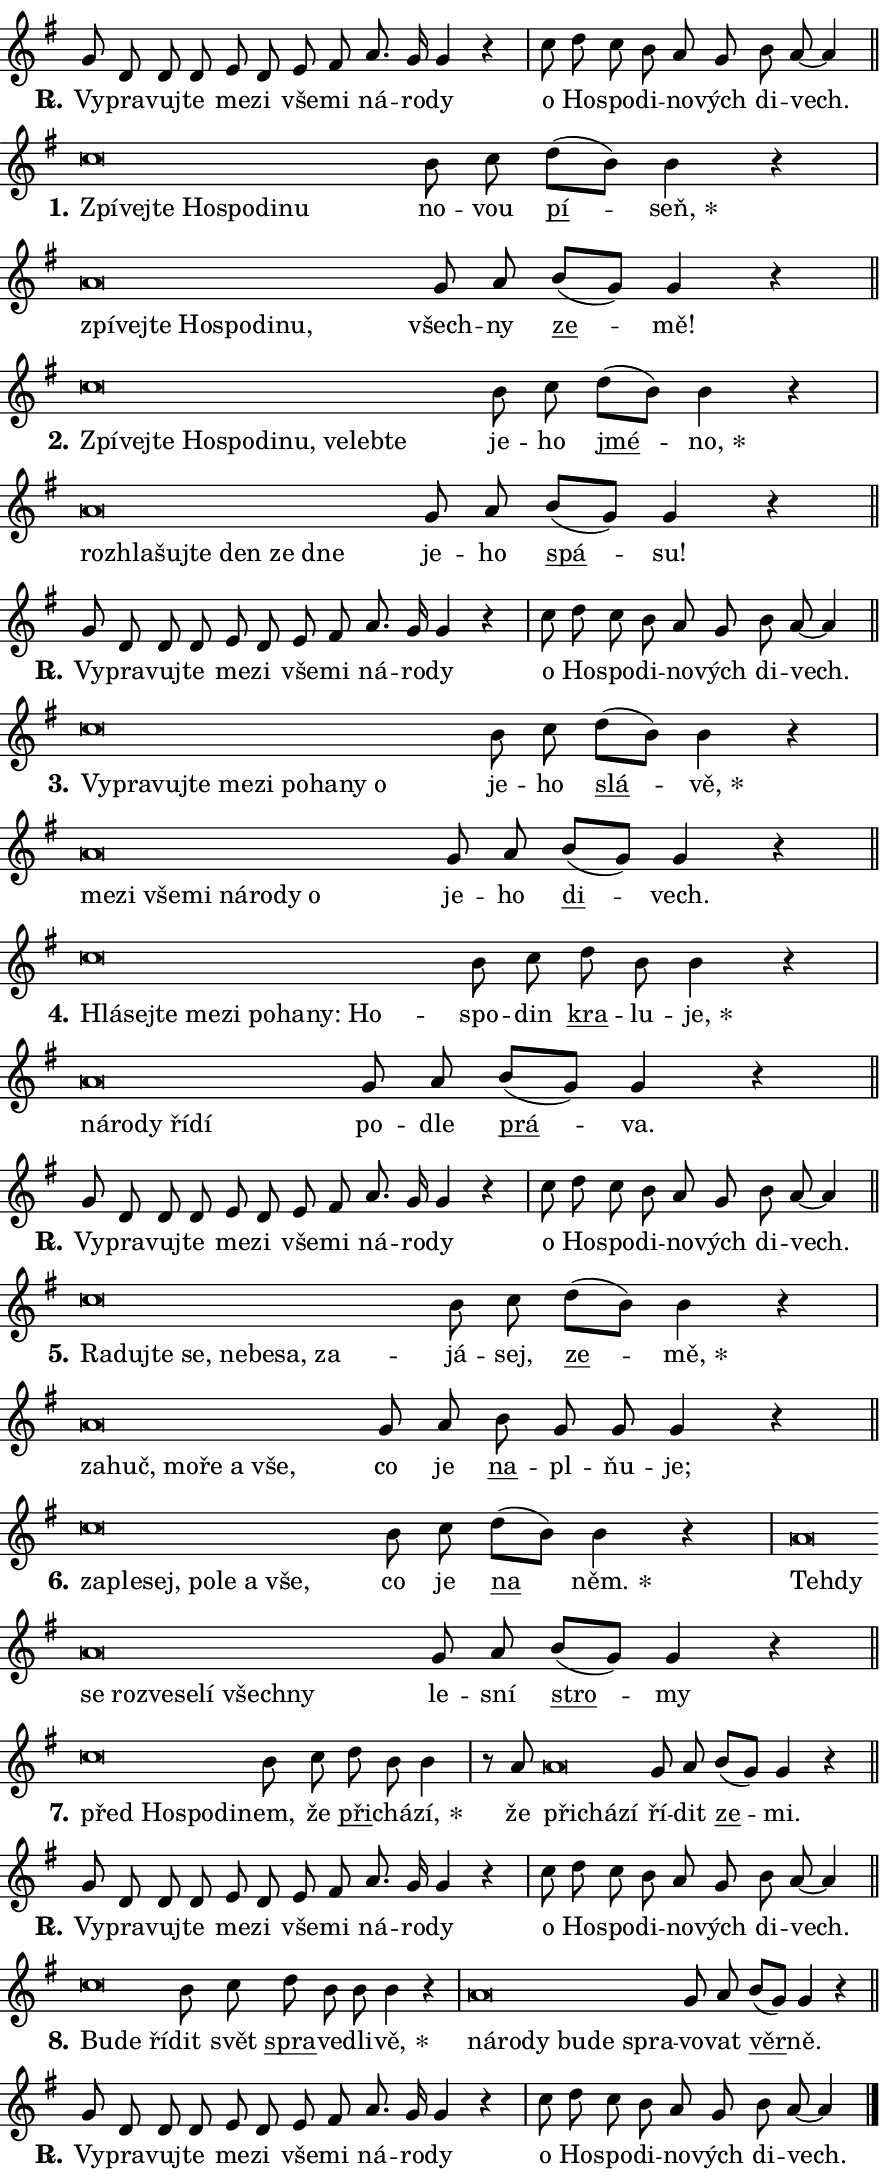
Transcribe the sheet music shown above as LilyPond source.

\version "2.24.0"
\header { tagline = "" }
\paper {
  indent = 0\cm
  top-margin = 0\cm
  right-margin = 0.13\cm % to fit lyric hyphens
  bottom-margin = 0\cm
  left-margin = 0\cm
  paper-width = 15\cm
  page-breaking = #ly:one-page-breaking
  system-system-spacing.basic-distance = #11
  score-system-spacing.basic-distance = #11
  ragged-last = ##f
}


%% Author: Thomas Morley
%% https://lists.gnu.org/archive/html/lilypond-user/2020-05/msg00002.html
#(define (line-position grob)
"Returns position of @var[grob} in current system:
   @code{'start}, if at first time-step
   @code{'end}, if at last time-step
   @code{'middle} otherwise
"
  (let* ((col (ly:item-get-column grob))
         (ln (ly:grob-object col 'left-neighbor))
         (rn (ly:grob-object col 'right-neighbor))
         (col-to-check-left (if (ly:grob? ln) ln col))
         (col-to-check-right (if (ly:grob? rn) rn col))
         (break-dir-left
           (and
             (ly:grob-property col-to-check-left 'non-musical #f)
             (ly:item-break-dir col-to-check-left)))
         (break-dir-right
           (and
             (ly:grob-property col-to-check-right 'non-musical #f)
             (ly:item-break-dir col-to-check-right))))
        (cond ((eqv? 1 break-dir-left) 'start)
              ((eqv? -1 break-dir-right) 'end)
              (else 'middle))))

#(define (tranparent-at-line-position vctor)
  (lambda (grob)
  "Relying on @code{line-position} select the relevant enry from @var{vctor}.
Used to determine transparency,"
    (case (line-position grob)
      ((end) (not (vector-ref vctor 0)))
      ((middle) (not (vector-ref vctor 1)))
      ((start) (not (vector-ref vctor 2))))))

noteHeadBreakVisibility =
#(define-music-function (break-visibility)(vector?)
"Makes @code{NoteHead}s transparent relying on @var{break-visibility}"
#{
  \override NoteHead.transparent =
    #(tranparent-at-line-position break-visibility)
#})

#(define delete-ledgers-for-transparent-note-heads
  (lambda (grob)
    "Reads whether a @code{NoteHead} is transparent.
If so this @code{NoteHead} is removed from @code{'note-heads} from
@var{grob}, which is supposed to be @code{LedgerLineSpanner}.
As a result ledgers are not printed for this @code{NoteHead}"
    (let* ((nhds-array (ly:grob-object grob 'note-heads))
           (nhds-list
             (if (ly:grob-array? nhds-array)
                 (ly:grob-array->list nhds-array)
                 '()))
           ;; Relies on the transparent-property being done before
           ;; Staff.LedgerLineSpanner.after-line-breaking is executed.
           ;; This is fragile ...
           (to-keep
             (remove
               (lambda (nhd)
                 (ly:grob-property nhd 'transparent #f))
               nhds-list)))
      ;; TODO find a better method to iterate over grob-arrays, similiar
      ;; to filter/remove etc for lists
      ;; For now rebuilt from scratch
      (set! (ly:grob-object grob 'note-heads)  '())
      (for-each
        (lambda (nhd)
          (ly:pointer-group-interface::add-grob grob 'note-heads nhd))
        to-keep))))

squashNotes = {
  \override NoteHead.X-extent = #'(-0.2 . 0.2)
  \override NoteHead.Y-extent = #'(-0.75 . 0)
  \override NoteHead.stencil =
    #(lambda (grob)
       (let ((pos (ly:grob-property grob 'staff-position)))
         (begin
           (if (< pos -7) (display "ERROR: Lower brevis then expected\n") (display ""))
           (if (<= pos -6) ly:text-interface::print ly:note-head::print))))
}
unSquashNotes = {
  \revert NoteHead.X-extent
  \revert NoteHead.Y-extent
  \revert NoteHead.stencil
}

hideNotes = \noteHeadBreakVisibility #begin-of-line-visible
unHideNotes = \noteHeadBreakVisibility #all-visible

% work-around for resetting accidentals
% https://lilypond.org/doc/v2.23/Documentation/notation/displaying-rhythms#unmetered-music
cadenzaMeasure = {
  \cadenzaOff
  \partial 1024 s1024
  \cadenzaOn
}

#(define-markup-command (accent layout props text) (markup?)
  "Underline accented syllable"
  (interpret-markup layout props
    #{\markup \override #'(offset . 4.3) \underline { #text }#}))

responsum = \markup \concat {
  "R" \hspace #-1.05 \path #0.1 #'((moveto 0 0.07) (lineto 0.9 0.8)) \hspace #0.05 "."
}

spaceSize = #0.6828661417322834 % exact space size for TeX Gyre Schola

\layout {
  \context {
    \Staff
    \remove "Time_signature_engraver"
    \override LedgerLineSpanner.after-line-breaking = #delete-ledgers-for-transparent-note-heads
  }
  \context {
    \Lyrics {
      \override LyricSpace.minimum-distance = \spaceSize
      \override LyricText.font-name = #"TeX Gyre Schola"
      \override LyricText.font-size = 1
      \override StanzaNumber.font-name = #"TeX Gyre Schola Bold"
      \override StanzaNumber.font-size = 1
    }
  }
  \context {
    \Score 
    \override NoteHead.text =
      #(lambda (grob) 
        (let ((pos (ly:grob-property grob 'staff-position)))
          #{\markup {
            \combine
              \halign #-0.55 \raise #(if (= pos -6) 0 0.5) \override #'(thickness . 2) \draw-line #'(3.2 . 0)
              \musicglyph "noteheads.sM1"
          }#}))
  }
}

% magnetic-lyrics.ily
%
%   written by
%     Jean Abou Samra <jean@abou-samra.fr>
%     Werner Lemberg <wl@gnu.org>
%
%   adapted by
%     Jiri Hon <jiri.hon@gmail.com>
%
% Version 2022-Apr-15

% https://www.mail-archive.com/lilypond-user@gnu.org/msg149350.html

#(define (Left_hyphen_pointer_engraver context)
   "Collect syllable-hyphen-syllable occurrences in lyrics and store
them in properties.  This engraver only looks to the left.  For
example, if the lyrics input is @code{foo -- bar}, it does the
following.

@itemize @bullet
@item
Set the @code{text} property of the @code{LyricHyphen} grob between
@q{foo} and @q{bar} to @code{foo}.

@item
Set the @code{left-hyphen} property of the @code{LyricText} grob with
text @q{foo} to the @code{LyricHyphen} grob between @q{foo} and
@q{bar}.
@end itemize

Use this auxiliary engraver in combination with the
@code{lyric-@/text::@/apply-@/magnetic-@/offset!} hook."
   (let ((hyphen #f)
         (text #f))
     (make-engraver
      (acknowledgers
       ((lyric-syllable-interface engraver grob source-engraver)
        (set! text grob)))
      (end-acknowledgers
       ((lyric-hyphen-interface engraver grob source-engraver)
        ;(when (not (grob::has-interface grob 'lyric-space-interface))
          (set! hyphen grob)));)
      ((stop-translation-timestep engraver)
       (when (and text hyphen)
         (ly:grob-set-object! text 'left-hyphen hyphen))
       (set! text #f)
       (set! hyphen #f)))))

#(define (lyric-text::apply-magnetic-offset! grob)
   "If the space between two syllables is less than the value in
property @code{LyricText@/.details@/.squash-threshold}, move the right
syllable to the left so that it gets concatenated with the left
syllable.

Use this function as a hook for
@code{LyricText@/.after-@/line-@/breaking} if the
@code{Left_@/hyphen_@/pointer_@/engraver} is active."
   (let ((hyphen (ly:grob-object grob 'left-hyphen #f)))
     (when hyphen
       (let ((left-text (ly:spanner-bound hyphen LEFT)))
         (when (grob::has-interface left-text 'lyric-syllable-interface)
           (let* ((common (ly:grob-common-refpoint grob left-text X))
                  (this-x-ext (ly:grob-extent grob common X))
                  (left-x-ext
                   (begin
                     ;; Trigger magnetism for left-text.
                     (ly:grob-property left-text 'after-line-breaking)
                     (ly:grob-extent left-text common X)))
                  ;; `delta` is the gap width between two syllables.
                  (delta (- (interval-start this-x-ext)
                            (interval-end left-x-ext)))
                  (details (ly:grob-property grob 'details))
                  (threshold (assoc-get 'squash-threshold details 0.2)))
             (when (< delta threshold)
               (let* (;; We have to manipulate the input text so that
                      ;; ligatures crossing syllable boundaries are not
                      ;; disabled.  For languages based on the Latin
                      ;; script this is essentially a beautification.
                      ;; However, for non-Western scripts it can be a
                      ;; necessity.
                      (lt (ly:grob-property left-text 'text))
                      (rt (ly:grob-property grob 'text))
                      (is-space (grob::has-interface hyphen 'lyric-space-interface))
                      (space (if is-space " " ""))
                      (extra-delta (if is-space spaceSize 0))
                      ;; Append new syllable.
                      (ltrt-space (if (and (string? lt) (string? rt))
                                (string-append lt space rt)
                                (make-concat-markup (list lt space rt))))
                      ;; Right-align `ltrt` to the right side.
                      (ltrt-space-markup (grob-interpret-markup
                               grob
                               (make-translate-markup
                                (cons (interval-length this-x-ext) 0)
                                (make-right-align-markup ltrt-space)))))
                 (begin
                   ;; Don't print `left-text`.
                   (ly:grob-set-property! left-text 'stencil #f)
                   ;; Set text and stencil (which holds all collected
                   ;; syllables so far) and shift it to the left.
                   (ly:grob-set-property! grob 'text ltrt-space)
                   (ly:grob-set-property! grob 'stencil ltrt-space-markup)
                   (ly:grob-translate-axis! grob (- (- delta extra-delta)) X))))))))))


#(define (lyric-hyphen::displace-bounds-first grob)
   ;; Make very sure this callback isn't triggered too early.
   (let ((left (ly:spanner-bound grob LEFT))
         (right (ly:spanner-bound grob RIGHT)))
     (ly:grob-property left 'after-line-breaking)
     (ly:grob-property right 'after-line-breaking)
     (ly:lyric-hyphen::print grob)))

squashThreshold = #0.4

\layout {
  \context {
    \Lyrics
    \consists #Left_hyphen_pointer_engraver
    \override LyricText.after-line-breaking =
      #lyric-text::apply-magnetic-offset!
    \override LyricHyphen.stencil = #lyric-hyphen::displace-bounds-first
    \override LyricText.details.squash-threshold = \squashThreshold
    \override LyricHyphen.minimum-distance = 0
    \override LyricHyphen.minimum-length = \squashThreshold
  }
}

squashText = \override LyricText.details.squash-threshold = 9999
unSquashText = \override LyricText.details.squash-threshold = \squashThreshold

leftText = \override LyricText.self-alignment-X = #LEFT
unLeftText = \revert LyricText.self-alignment-X

starOffset = #(lambda (grob) 
                (let ((x_offset (ly:self-alignment-interface::aligned-on-x-parent grob)))
                  (if (= x_offset 0) 0 (+ x_offset 1.2))))

star = #(define-music-function (syllable)(string?)
"Append star separator at the end of a syllable"
#{
  \once \override LyricText.X-offset = #starOffset
  \lyricmode { \markup {
    #syllable
    \override #'((font-name . "TeX Gyre Schola Bold")) \hspace #0.2 \lower #0.65 \larger "*"
  } }
#})

starAccent = #(define-music-function (syllable)(string?)
"Append star separator at the end of a syllable and make accent"
#{
  \once \override LyricText.X-offset = #starOffset
  \lyricmode { \markup {
    \accent #syllable
    \override #'((font-name . "TeX Gyre Schola Bold")) \hspace #0.2 \lower #0.65 \larger "*"
  } }
#})

breath = #(define-music-function (syllable)(string?)
"Append breathing indicator at the end of a syllable"
#{
  \lyricmode { \markup { #syllable "+" } }
#})

optionalBreath = #(define-music-function (syllable)(string?)
"Append optional breathing indicator at the end of a syllable"
#{
  \lyricmode { \markup { #syllable "(+)" } }
#})


\score {
    <<
        \new Voice = "melody" { \cadenzaOn \key g \major \relative { g'8 d d d e d e fis \bar "" a8. g16 g4 r \cadenzaMeasure \bar "|" c8 d c b \bar "" a g b a~ a4 \cadenzaMeasure \bar "||" \break } }
        \new Lyrics \lyricsto "melody" { \lyricmode { \set stanza = \responsum
Vy -- pra -- vuj -- te me -- zi vše -- mi ná -- ro -- dy o Ho -- spo -- di -- no -- vých di -- vech. } }
    >>
    \layout {}
}

\score {
    <<
        \new Voice = "melody" { \cadenzaOn \key g \major \relative { \squashNotes c''\breve*1/16 \hideNotes \breve*1/16 \bar "" \breve*1/16 \bar "" \breve*1/16 \bar "" \breve*1/16 \bar "" \breve*1/16 \breve*1/16 \bar "" \unHideNotes \unSquashNotes b8 c \bar "" d[( b)] b4 r \cadenzaMeasure \bar "|" \squashNotes a\breve*1/16 \hideNotes \breve*1/16 \bar "" \breve*1/16 \bar "" \breve*1/16 \bar "" \breve*1/16 \bar "" \breve*1/16 \breve*1/16 \bar "" \unHideNotes \unSquashNotes g8 a \bar "" b[( g)] g4 r \cadenzaMeasure \bar "||" \break } }
        \new Lyrics \lyricsto "melody" { \lyricmode { \set stanza = "1."
\leftText Zpí -- \squashText vej -- te Ho -- spo -- di -- nu \unLeftText \unSquashText no -- vou \markup \accent pí -- \star seň, \leftText zpí -- \squashText vej -- te Ho -- spo -- di -- nu, \unLeftText \unSquashText všech -- ny \markup \accent ze -- mě! } }
    >>
    \layout {}
}

\score {
    <<
        \new Voice = "melody" { \cadenzaOn \key g \major \relative { \squashNotes c''\breve*1/16 \hideNotes \breve*1/16 \bar "" \breve*1/16 \bar "" \breve*1/16 \bar "" \breve*1/16 \bar "" \breve*1/16 \bar "" \breve*1/16 \bar "" \breve*1/16 \bar "" \breve*1/16 \breve*1/16 \bar "" \unHideNotes \unSquashNotes b8 c \bar "" d[( b)] b4 r \cadenzaMeasure \bar "|" \squashNotes a\breve*1/16 \hideNotes \breve*1/16 \bar "" \breve*1/16 \bar "" \breve*1/16 \bar "" \breve*1/16 \bar "" \breve*1/16 \breve*1/16 \bar "" \unHideNotes \unSquashNotes g8 a \bar "" b[( g)] g4 r \cadenzaMeasure \bar "||" \break } }
        \new Lyrics \lyricsto "melody" { \lyricmode { \set stanza = "2."
\leftText Zpí -- \squashText vej -- te Ho -- spo -- di -- nu, ve -- leb -- te \unLeftText \unSquashText je -- ho \markup \accent jmé -- \star no, \leftText roz -- \squashText hla -- šuj -- te den ze dne \unLeftText \unSquashText je -- ho \markup \accent spá -- su! } }
    >>
    \layout {}
}

\score {
    <<
        \new Voice = "melody" { \cadenzaOn \key g \major \relative { g'8 d d d e d e fis \bar "" a8. g16 g4 r \cadenzaMeasure \bar "|" c8 d c b \bar "" a g b a~ a4 \cadenzaMeasure \bar "||" \break } }
        \new Lyrics \lyricsto "melody" { \lyricmode { \set stanza = \responsum
Vy -- pra -- vuj -- te me -- zi vše -- mi ná -- ro -- dy o Ho -- spo -- di -- no -- vých di -- vech. } }
    >>
    \layout {}
}

\score {
    <<
        \new Voice = "melody" { \cadenzaOn \key g \major \relative { \squashNotes c''\breve*1/16 \hideNotes \breve*1/16 \bar "" \breve*1/16 \bar "" \breve*1/16 \bar "" \breve*1/16 \bar "" \breve*1/16 \bar "" \breve*1/16 \bar "" \breve*1/16 \bar "" \breve*1/16 \breve*1/16 \bar "" \unHideNotes \unSquashNotes b8 c \bar "" d[( b)] b4 r \cadenzaMeasure \bar "|" \squashNotes a\breve*1/16 \hideNotes \breve*1/16 \bar "" \breve*1/16 \bar "" \breve*1/16 \bar "" \breve*1/16 \bar "" \breve*1/16 \bar "" \breve*1/16 \breve*1/16 \bar "" \unHideNotes \unSquashNotes g8 a \bar "" b[( g)] g4 r \cadenzaMeasure \bar "||" \break } }
        \new Lyrics \lyricsto "melody" { \lyricmode { \set stanza = "3."
\leftText Vy -- \squashText pra -- vuj -- te me -- zi po -- ha -- ny o \unLeftText \unSquashText je -- ho \markup \accent slá -- \star vě, \leftText me -- \squashText zi vše -- mi ná -- ro -- dy o \unLeftText \unSquashText je -- ho \markup \accent di -- vech. } }
    >>
    \layout {}
}

\score {
    <<
        \new Voice = "melody" { \cadenzaOn \key g \major \relative { \squashNotes c''\breve*1/16 \hideNotes \breve*1/16 \bar "" \breve*1/16 \bar "" \breve*1/16 \bar "" \breve*1/16 \bar "" \breve*1/16 \bar "" \breve*1/16 \bar "" \breve*1/16 \breve*1/16 \bar "" \unHideNotes \unSquashNotes b8 c \bar "" d b b4 r \cadenzaMeasure \bar "|" \squashNotes a\breve*1/16 \hideNotes \breve*1/16 \bar "" \breve*1/16 \bar "" \breve*1/16 \breve*1/16 \bar "" \unHideNotes \unSquashNotes g8 a \bar "" b[( g)] g4 r \cadenzaMeasure \bar "||" \break } }
        \new Lyrics \lyricsto "melody" { \lyricmode { \set stanza = "4."
\leftText Hlá -- \squashText sej -- te me -- zi po -- ha -- ny: Ho -- \unLeftText \unSquashText spo -- din \markup \accent kra -- lu -- \star je, \leftText ná -- \squashText ro -- dy ří -- dí \unLeftText \unSquashText po -- dle \markup \accent prá -- va. } }
    >>
    \layout {}
}

\score {
    <<
        \new Voice = "melody" { \cadenzaOn \key g \major \relative { g'8 d d d e d e fis \bar "" a8. g16 g4 r \cadenzaMeasure \bar "|" c8 d c b \bar "" a g b a~ a4 \cadenzaMeasure \bar "||" \break } }
        \new Lyrics \lyricsto "melody" { \lyricmode { \set stanza = \responsum
Vy -- pra -- vuj -- te me -- zi vše -- mi ná -- ro -- dy o Ho -- spo -- di -- no -- vých di -- vech. } }
    >>
    \layout {}
}

\score {
    <<
        \new Voice = "melody" { \cadenzaOn \key g \major \relative { \squashNotes c''\breve*1/16 \hideNotes \breve*1/16 \bar "" \breve*1/16 \bar "" \breve*1/16 \bar "" \breve*1/16 \bar "" \breve*1/16 \bar "" \breve*1/16 \breve*1/16 \bar "" \unHideNotes \unSquashNotes b8 c \bar "" d[( b)] b4 r \cadenzaMeasure \bar "|" \squashNotes a\breve*1/16 \hideNotes \breve*1/16 \bar "" \breve*1/16 \bar "" \breve*1/16 \bar "" \breve*1/16 \breve*1/16 \bar "" \unHideNotes \unSquashNotes g8 a \bar "" b g g g4 r \cadenzaMeasure \bar "||" \break } }
        \new Lyrics \lyricsto "melody" { \lyricmode { \set stanza = "5."
\leftText Ra -- \squashText duj -- te se, ne -- be -- sa, za -- \unLeftText \unSquashText já -- sej, \markup \accent ze -- \star mě, \leftText za -- \squashText huč, mo -- ře a vše, \unLeftText \unSquashText co je \markup \accent na -- pl -- ňu -- je; } }
    >>
    \layout {}
}

\score {
    <<
        \new Voice = "melody" { \cadenzaOn \key g \major \relative { \squashNotes c''\breve*1/16 \hideNotes \breve*1/16 \bar "" \breve*1/16 \bar "" \breve*1/16 \bar "" \breve*1/16 \bar "" \breve*1/16 \breve*1/16 \bar "" \unHideNotes \unSquashNotes b8 c \bar "" d[( b)] b4 r \cadenzaMeasure \bar "|" \squashNotes a\breve*1/16 \hideNotes \breve*1/16 \bar "" \breve*1/16 \bar "" \breve*1/16 \bar "" \breve*1/16 \bar "" \breve*1/16 \bar "" \breve*1/16 \bar "" \breve*1/16 \breve*1/16 \bar "" \unHideNotes \unSquashNotes g8 a \bar "" b[( g)] g4 r \cadenzaMeasure \bar "||" \break } }
        \new Lyrics \lyricsto "melody" { \lyricmode { \set stanza = "6."
\leftText za -- \squashText ple -- sej, po -- le a vše, \unLeftText \unSquashText co je \markup \accent na \star něm. \leftText Teh -- \squashText dy se roz -- ve -- se -- lí všech -- ny \unLeftText \unSquashText le -- sní \markup \accent stro -- my } }
    >>
    \layout {}
}

\score {
    <<
        \new Voice = "melody" { \cadenzaOn \key g \major \relative { \squashNotes c''\breve*1/16 \hideNotes \breve*1/16 \bar "" \breve*1/16 \breve*1/16 \bar "" \unHideNotes \unSquashNotes b8 c \bar "" d b b4 \cadenzaMeasure \bar "|" r8 a \squashNotes a\breve*1/16 \hideNotes \breve*1/16 \breve*1/16 \bar "" \unHideNotes \unSquashNotes g8 a \bar "" b[( g)] g4 r \cadenzaMeasure \bar "||" \break } }
        \new Lyrics \lyricsto "melody" { \lyricmode { \set stanza = "7."
\leftText před \squashText Ho -- spo -- di -- \unLeftText \unSquashText nem, že \markup \accent při -- chá -- \star zí, že \leftText při -- \squashText chá -- zí \unLeftText \unSquashText ří -- dit \markup \accent ze -- mi. } }
    >>
    \layout {}
}

\score {
    <<
        \new Voice = "melody" { \cadenzaOn \key g \major \relative { g'8 d d d e d e fis \bar "" a8. g16 g4 r \cadenzaMeasure \bar "|" c8 d c b \bar "" a g b a~ a4 \cadenzaMeasure \bar "||" \break } }
        \new Lyrics \lyricsto "melody" { \lyricmode { \set stanza = \responsum
Vy -- pra -- vuj -- te me -- zi vše -- mi ná -- ro -- dy o Ho -- spo -- di -- no -- vých di -- vech. } }
    >>
    \layout {}
}

\score {
    <<
        \new Voice = "melody" { \cadenzaOn \key g \major \relative { \squashNotes c''\breve*1/16 \hideNotes \breve*1/16 \breve*1/16 \bar "" \unHideNotes \unSquashNotes b8 c \bar "" d b b b4 r \cadenzaMeasure \bar "|" \squashNotes a\breve*1/16 \hideNotes \breve*1/16 \bar "" \breve*1/16 \bar "" \breve*1/16 \bar "" \breve*1/16 \breve*1/16 \bar "" \unHideNotes \unSquashNotes g8 a \bar "" b[( g)] g4 r \cadenzaMeasure \bar "||" \break } }
        \new Lyrics \lyricsto "melody" { \lyricmode { \set stanza = "8."
\leftText Bu -- \squashText de ří -- \unLeftText \unSquashText dit svět \markup \accent spra -- ve -- dli -- \star vě, \leftText ná -- \squashText ro -- dy bu -- de spra -- \unLeftText \unSquashText vo -- vat \markup \accent věr -- ně. } }
    >>
    \layout {}
}

\score {
    <<
        \new Voice = "melody" { \cadenzaOn \key g \major \relative { g'8 d d d e d e fis \bar "" a8. g16 g4 r \cadenzaMeasure \bar "|" c8 d c b \bar "" a g b a~ a4 \cadenzaMeasure \bar "||" \break } \bar "|." }
        \new Lyrics \lyricsto "melody" { \lyricmode { \set stanza = \responsum
Vy -- pra -- vuj -- te me -- zi vše -- mi ná -- ro -- dy o Ho -- spo -- di -- no -- vých di -- vech. } }
    >>
    \layout {}
}
